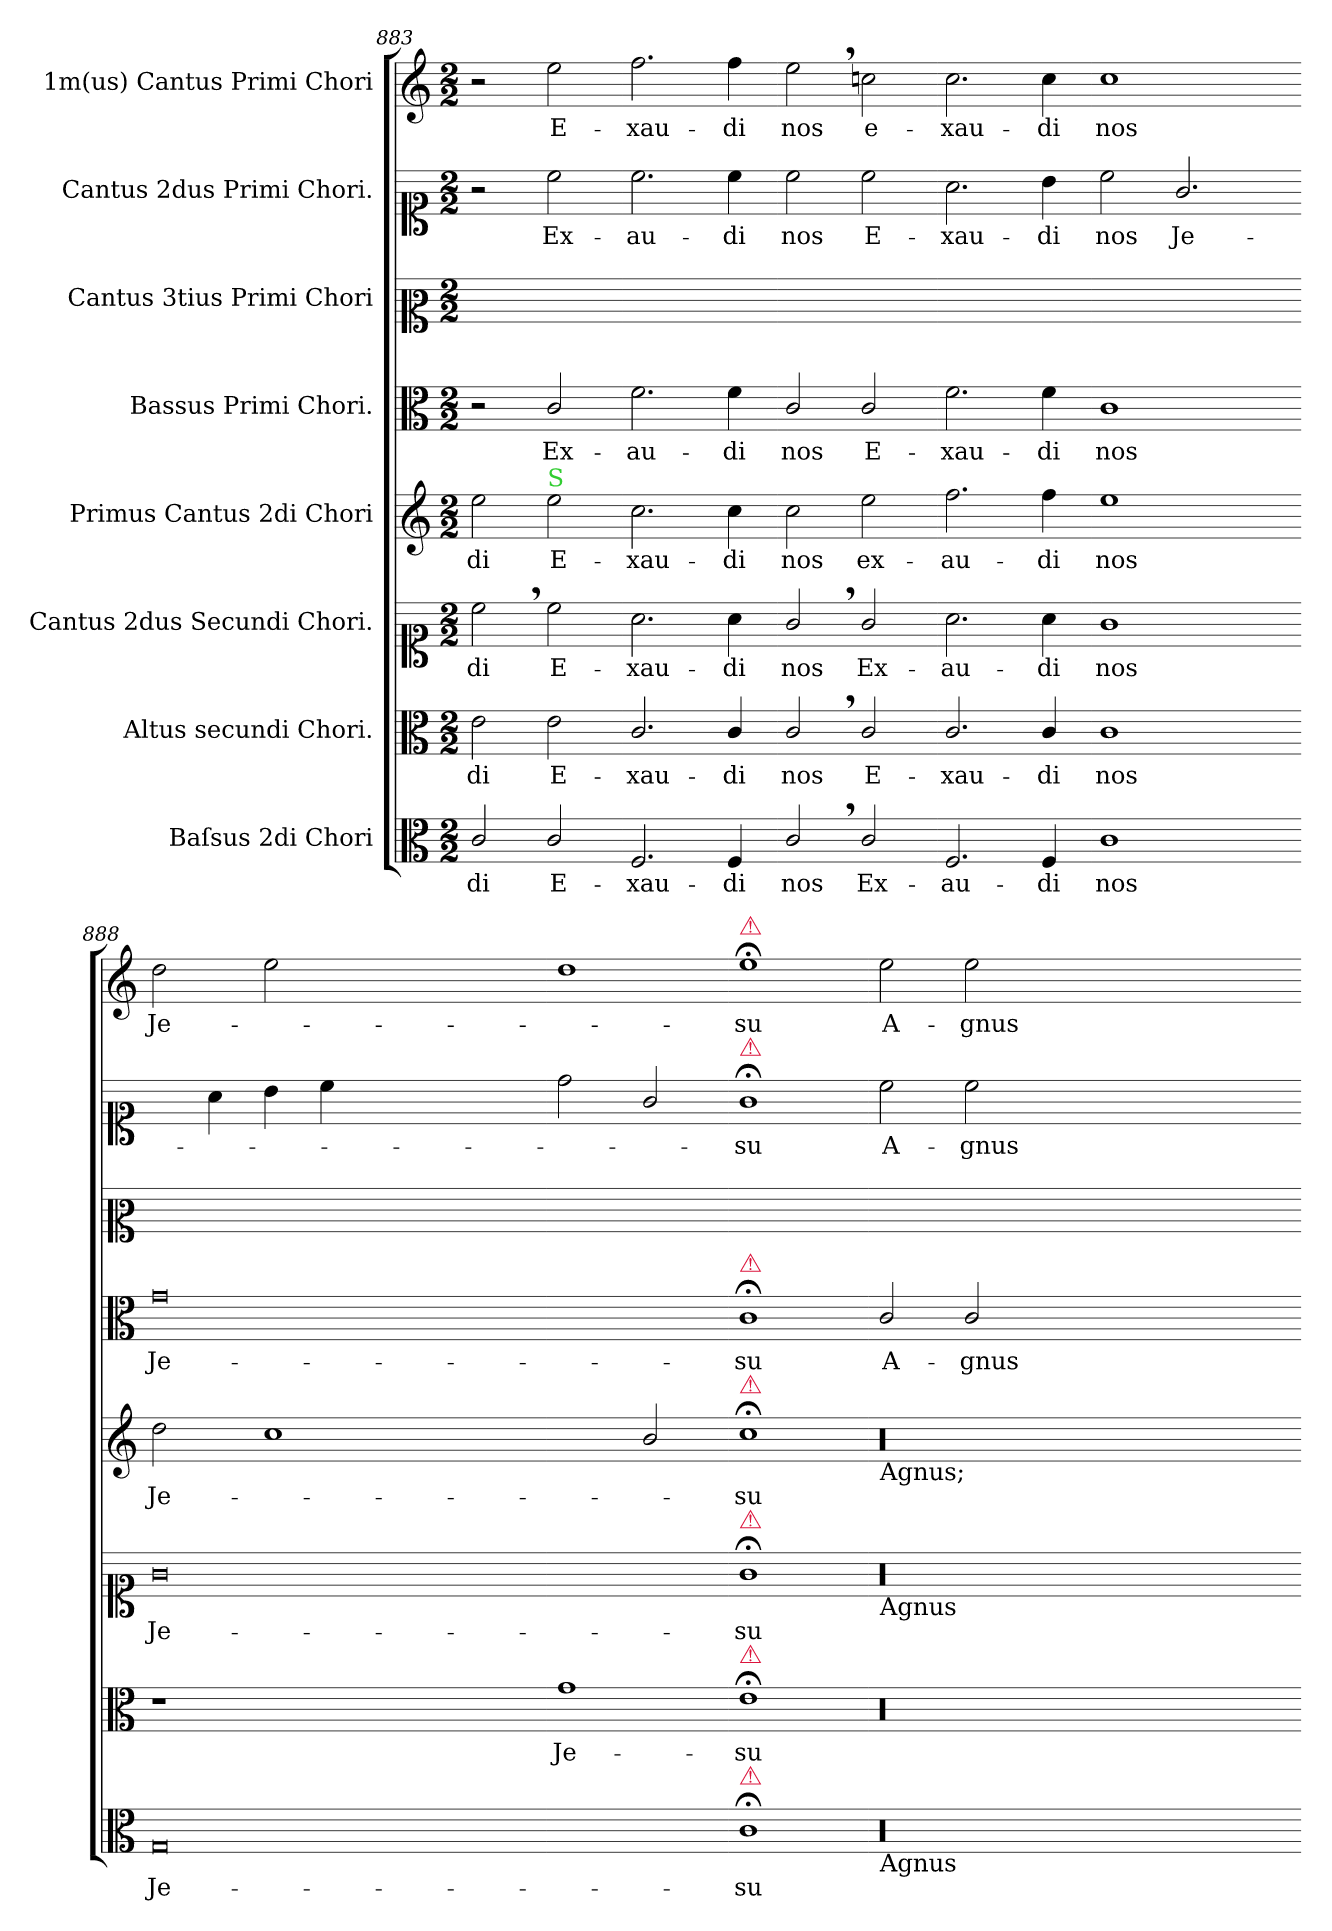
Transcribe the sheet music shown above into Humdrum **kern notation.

**kern	**text	**kern	**text	**kern	**text	**kern	**text	**kern	**text	**kern	**kern	**text	**kern	**text
*part8	*part8	*part7	*part7	*part6	*part6	*part5	*part5	*part4	*part4	*part3	*part2	*part2	*part1	*part1
*staff8	*staff8	*staff7	*staff7	*staff6	*staff6	*staff5	*staff5	*staff4	*staff4	*staff3	*staff2	*staff2	*staff1	*staff1
*I"Baſsus 2di Chori	*	*I"Altus secundi Chori.	*	*I"Cantus 2dus Secundi Chori.	*	*I"Primus Cantus 2di Chori	*	*I"Bassus Primi Chori.	*	*I"Cantus 3tius Primi Chori	*I"Cantus 2dus Primi Chori.	*	*I"1m(us) Cantus Primi Chori	*
*clefC3	*	*clefC3	*	*clefC1	*	*clefG2	*	*clefC3	*	*clefC2	*clefC1	*	*clefG2	*
*k[]	*	*k[]	*	*k[]	*	*k[]	*	*k[]	*	*k[]	*k[]	*	*k[]	*
*M2/2	*	*M2/2	*	*M2/2	*	*M2/2	*	*M2/2	*	*M2/2	*M2/2	*	*M2/2	*
=883	=883	=883	=883	=883	=883	=883	=883	=883	=883	=883	=883	=883	=883	=883
2c/	-di	2e\	-di	2cc,\	-di	2ee\	-di	2r	.	1ryy	2r	.	2r	.
!	!	!	!	!	!	!LO:TX:a:color=limegreen:t=S	!	!	!	!	!	!	!	!
2c/	E-	2e\	E-	2cc\	E-	2ee\	E-	2c/	Ex-	.	2cc\	Ex-	2ee\	E-
=884-	=884-	=884-	=884-	=884-	=884-	=884-	=884-	=884-	=884-	=884-	=884-	=884-	=884-	=884-
2.F/	-xau-	2.c/	-xau-	2.a\	-xau-	2.cc\	-xau-	2.f\	-au-	1ryy	2.cc\	-au-	2.ff\	-xau-
4F/	-di	4c/	-di	4a\	-di	4cc\	-di	4f\	-di	.	4cc\	-di	4ff\	-di
=885-	=885-	=885-	=885-	=885-	=885-	=885-	=885-	=885-	=885-	=885-	=885-	=885-	=885-	=885-
2c,/	nos	2c,/	nos	2g,/	nos	2cc\	nos	2c/	nos	1ryy	2cc\	nos	2ee,\	nos
2c/	Ex-	2c/	E-	2g/	Ex-	2ee\	ex-	2c/	E-	.	2cc\	E-	2ccn\	e-
=886-	=886-	=886-	=886-	=886-	=886-	=886-	=886-	=886-	=886-	=886-	=886-	=886-	=886-	=886-
2.F/	-au-	2.c/	-xau-	2.a\	-au-	2.ff\	-au-	2.f\	-xau-	1ryy	2.a\	-xau-	2.cc\	-xau-
4F/	-di	4c/	-di	4a\	-di	4ff\	-di	4f\	-di	.	4b\	-di	4cc\	-di
=887-	=887-	=887-	=887-	=887-	=887-	=887-	=887-	=887-	=887-	=887-	=887-	=887-	=887-	=887-
1c	nos	1c	nos	1g	nos	1ee	nos	1c	nos	1ryy	2cc\	nos	1cc	nos
.	.	.	.	.	.	.	.	.	.	.	2.g/	Je-	.	.
4ryy	.	4ryy	.	4ryy	.	4ryy	.	4ryy	.	4ryy	.	.	4ryy	.
=888-	=888-	=888-	=888-	=888-	=888-	=888-	=888-	=888-	=888-	=888-	=888-	=888-	=888-	=888-
0G	Je-	1r	.	0g	Je-	2dd\	Je-	0g	Je-	1ryy	4ryy	.	2dd\	Je-
.	.	.	.	.	.	.	.	.	.	.	4a\	.	.	.
.	.	.	.	.	.	1cc\	.	.	.	.	4b\	.	2ee\	.
.	.	.	.	.	.	.	.	.	.	.	4cc\	.	.	.
.	.	1ryy	.	.	.	.	.	.	.	1ryy	1ryy	.	1ryy	.
.	.	.	.	.	.	2ryy	.	.	.	.	.	.	.	.
=889-	=889-	=889-	=889-	=889-	=889-	=889-	=889-	=889-	=889-	=889-	=889-	=889-	=889-	=889-
1ryy	.	1g	Je-	1ryy	.	2ryy	.	1ryy	.	1ryy	2dd\	.	1dd	.
.	.	.	.	.	.	2b/	.	.	.	.	2g/	.	.	.
=890-	=890-	=890-	=890-	=890-	=890-	=890-	=890-	=890-	=890-	=890-	=890-	=890-	=890-	=890-
!	!	!	!	!	!	!	!	!	!	!	!	!	!LO:TX:a:color=crimson:t=⚠	!
!	!	!	!	!	!	!	!	!	!	!	!LO:TX:a:color=crimson:t=⚠	!	!	!
!	!	!	!	!	!	!	!	!LO:TX:a:color=crimson:t=⚠	!	!	!	!	!	!
!	!	!	!	!	!	!LO:TX:a:color=crimson:t=⚠	!	!	!	!	!	!	!	!
!	!	!	!	!LO:TX:a:color=crimson:t=⚠	!	!	!	!	!	!	!	!	!	!
!	!	!LO:TX:a:color=crimson:t=⚠	!	!	!	!	!	!	!	!	!	!	!	!
!LO:TX:a:color=crimson:t=⚠	!	!	!	!	!	!	!	!	!	!	!	!	!	!
1c;	-su	1e;	-su	1g;	-su	1cc;	-su	1c;	-su	1ryy	1g;	-su	1ee;	-su
=891-	=891-	=891-	=891-	=891-	=891-	=891-	=891-	=891-	=891-	=891-	=891-	=891-	=891-	=891-
!	!	!	!	!	!	!LO:TX:b:t=Agnus;	!	!	!	!	!	!	!	!
!	!	!	!	!LO:TX:b:t=Agnus	!	!	!	!	!	!	!	!	!	!
!LO:TX:b:t=Agnus	!	!	!	!	!	!	!	!	!	!	!	!	!	!
00r	.	00r	.	00r	.	00r	.	2c/	A-	1ryy	2cc\	A-	2ee\	A-
.	.	.	.	.	.	.	.	2c/	-gnus	.	2cc\	-gnus	2ee\	-gnus
.	.	.	.	.	.	.	.	0.ryy	.	0.ryy	0.ryy	.	0.ryy	.
=-	=-	=-	=-	=-	=-	=-	=-	=-	=-	=-	=-	=-	=-	=-
*-	*-	*-	*-	*-	*-	*-	*-	*-	*-	*-	*-	*-	*-	*-
